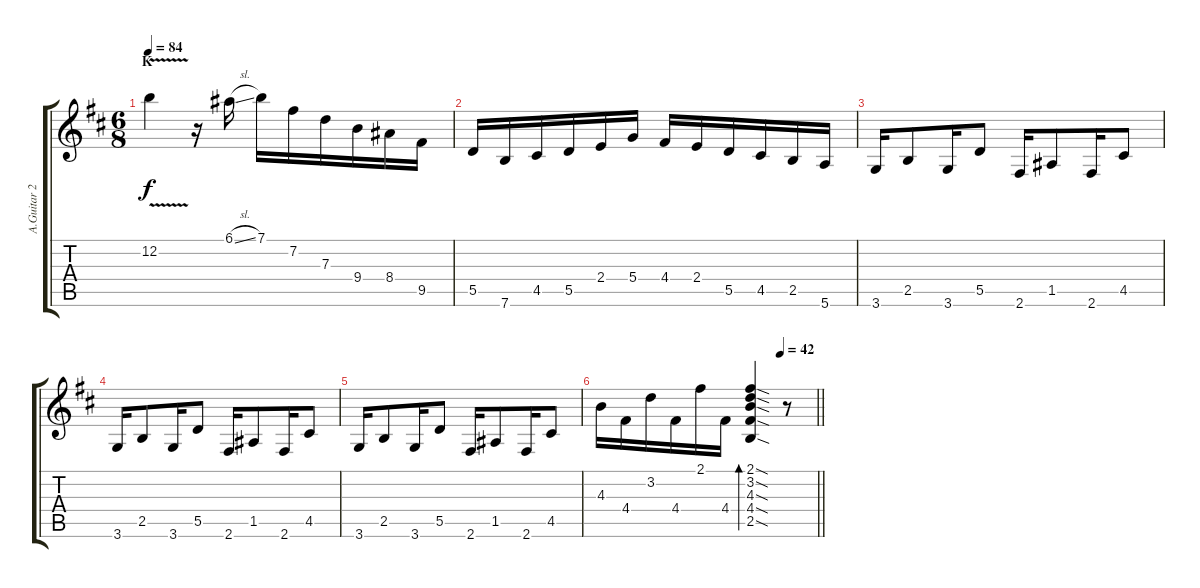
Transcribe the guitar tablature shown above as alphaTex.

\track ("A.Guitar 2" "A.Guitar 2") {instrument acousticguitarsteel}
\staff {score tabs}
\tuning (E4 B3 G3 D3 A2 E2) {hide}
\ts (6 8)
\section ("" "K")
\tempo 84
\clef g2
\ks d
12.2{v}.4{dy f} r.16 6.1{sl}.16 7.1.16 7.2.16 7.3.16 9.4.16 8.4.16 9.5.16 |
5.5.16 7.6.16 4.5.16 5.5.16 2.4.16 5.4.16 4.4.16 2.4.16 5.5.16 4.5.16 2.5.16 5.6.16 |
3.6.16 2.5.8 3.6.16 5.5.8 2.6.16 1.5.8 2.6.16 4.5.8 |
3.6.16 2.5.8 3.6.16 5.5.8 2.6.16 1.5.8 2.6.16 4.5.8 |
3.6.16 2.5.8 3.6.16 5.5.8 2.6.16 1.5.8 2.6.16 4.5.8{txt ""} |
\tempo (42 0.8333333333333334)
\barLineRight lightlight
4.3.16 4.4.16 3.2.16 4.4.16 2.1.16 4.4.16 (2.1{sod} 3.2{sod} 4.3{sod} 4.4{sod} 2.5{sod}).4{bd 30} r.8
